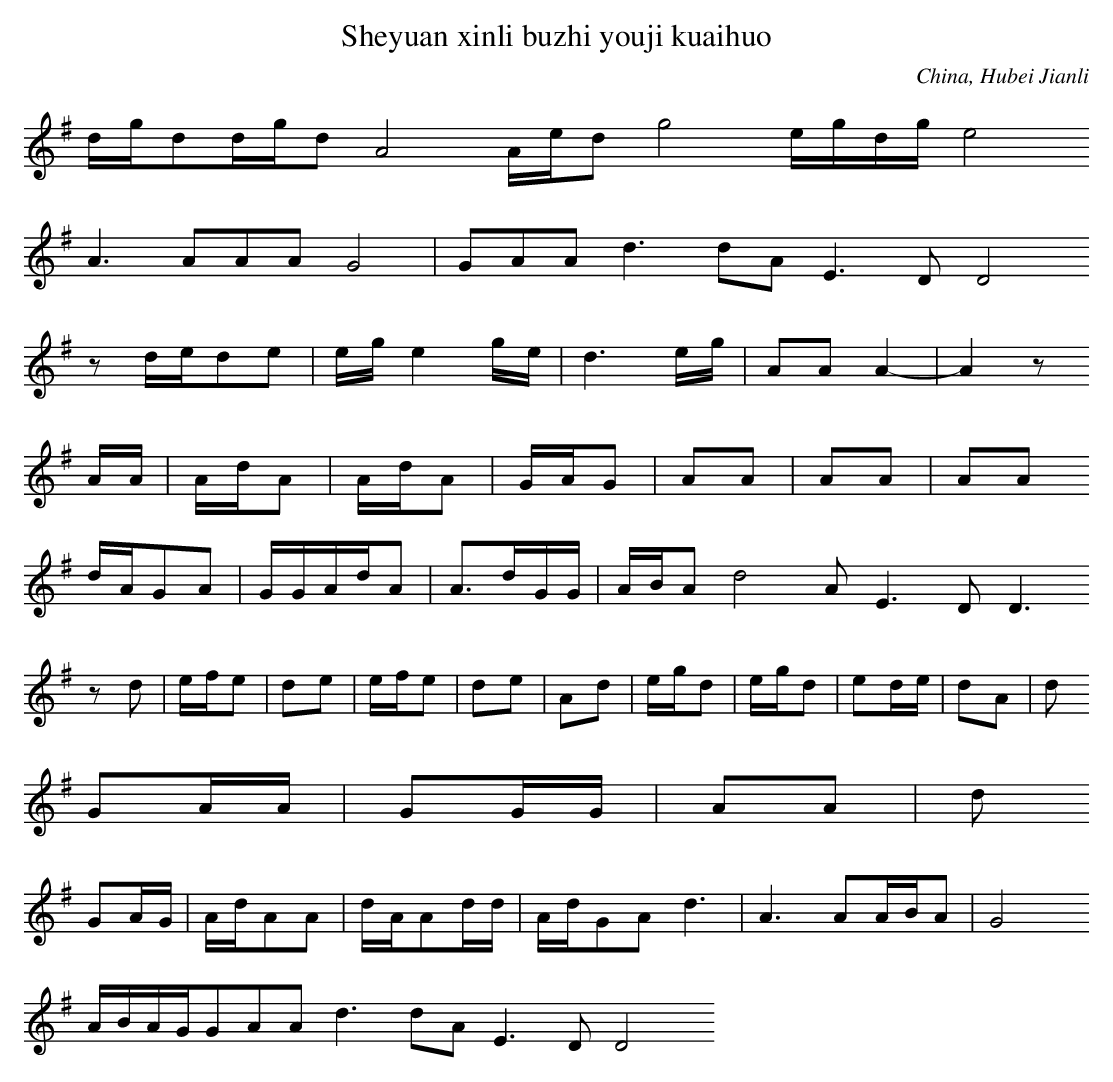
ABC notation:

X:1
T: Sheyuan xinli buzhi youji kuaihuo
O: China, Hubei Jianli
M: none
L: 1/16
K: G
dgd2dgd2A8Aed2g8egdge8
A6A2A2A2G8 | G2A2A2d6d2A2E6D2D8
z2ded2e2 | ege4ge | d6eg | A2A2A4- | A4z2
AA | AdA2 | AdA2 | GAG2 | A2A2 | A2A2 | A2A2
dAG2A2 | GGAdA2 | A3dGG | ABA2d8A2E6D2D6
z2d2 | efe2 | d2e2 | efe2 | d2e2 | A2d2 | egd2 | egd2 | e2de | d2A2 | d2
G2AA | G2GG | A2A2 | d2
G2AG | AdA2A2 | dAA2dd | AdG2A2d6 | A6A2ABA2 | G8
ABAGG2A2A2d6d2A2E6D2D8
